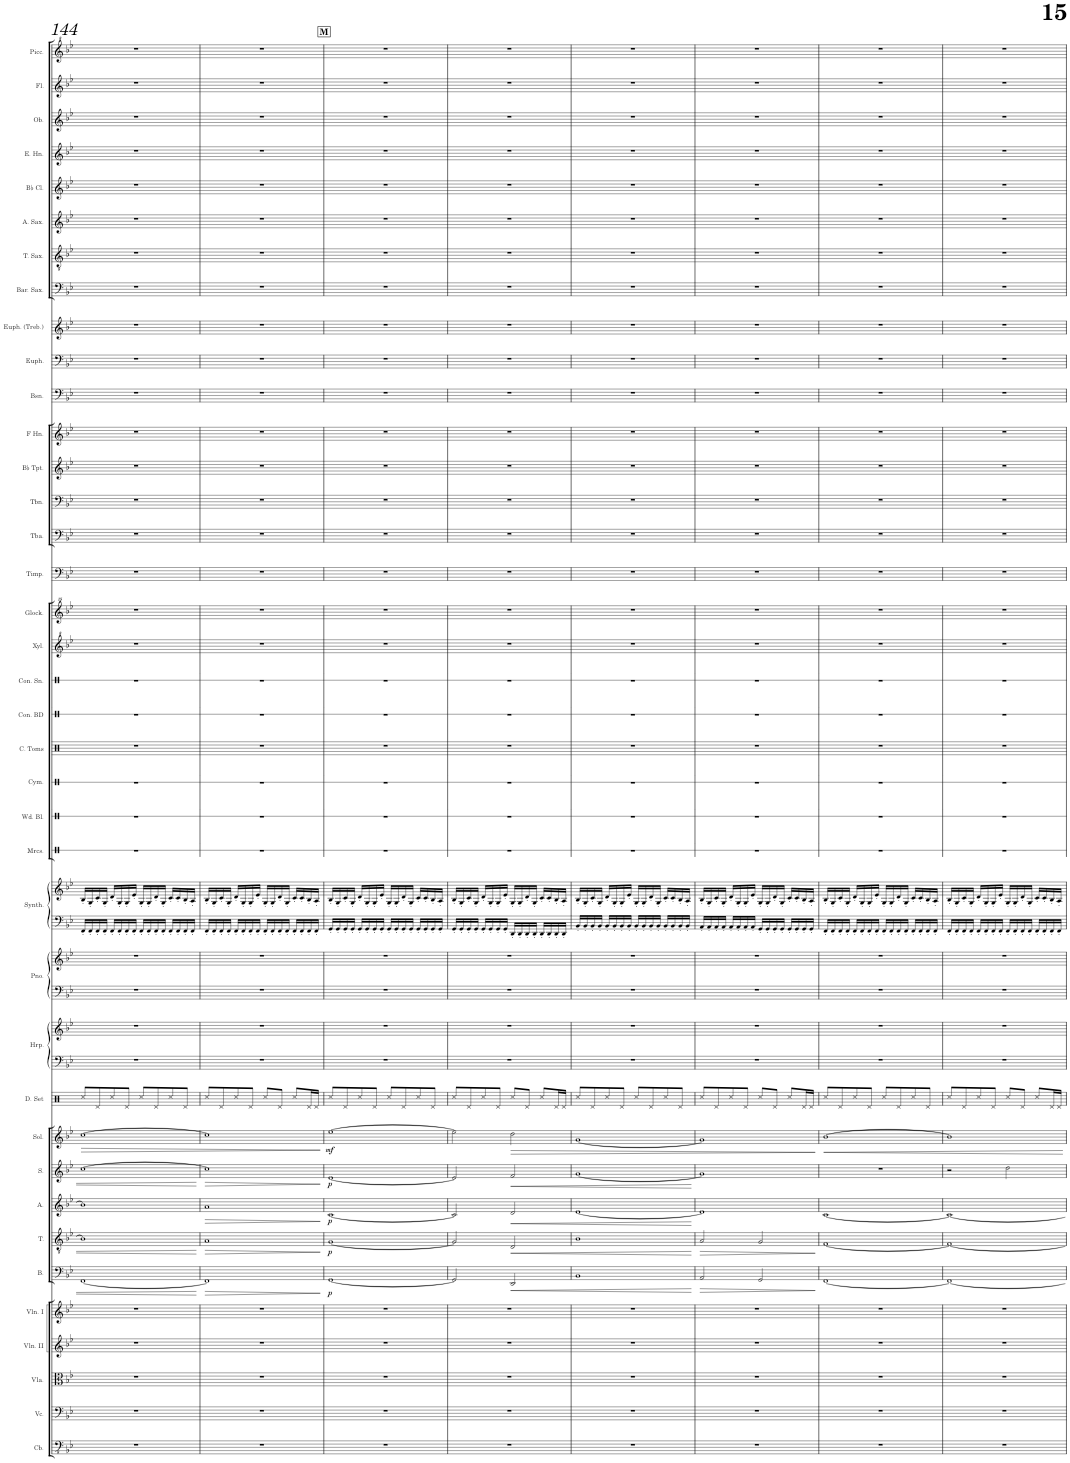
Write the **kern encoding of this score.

**kern	**kern	**kern	**kern	**kern	**kern	**dynam	**kern	**dynam	**kern	**dynam	**kern	**dynam	**kern	**dynam	**kern	**kern	**kern	**kern	**kern	**kern	**kern	**kern	**kern	**kern	**kern	**kern	**kern	**kern	**kern	**kern	**kern	**kern	**kern	**kern	**kern	**kern	**kern	**kern	**kern	**kern	**kern	**kern	**kern	**kern	**kern
*part38	*part37	*part36	*part35	*part34	*part33	*part33	*part32	*part32	*part31	*part31	*part30	*part30	*part29	*part29	*part28	*part27	*part27	*part26	*part26	*part25	*part25	*part24	*part23	*part22	*part21	*part20	*part19	*part18	*part17	*part16	*part15	*part14	*part13	*part12	*part11	*part10	*part9	*part8	*part7	*part6	*part5	*part4	*part3	*part2	*part1
*staff41	*staff40	*staff39	*staff38	*staff37	*staff36	*staff36	*staff35	*staff35	*staff34	*staff34	*staff33	*staff33	*staff32	*staff32	*staff31	*staff30	*staff29	*staff28	*staff27	*staff26	*staff25	*staff24	*staff23	*staff22	*staff21	*staff20	*staff19	*staff18	*staff17	*staff16	*staff15	*staff14	*staff13	*staff12	*staff11	*staff10	*staff9	*staff8	*staff7	*staff6	*staff5	*staff4	*staff3	*staff2	*staff1
*I"Contrabass	*I"Violoncello	*I"Viola	*I"Violin II	*I"Violin I	*I"Bass	*	*I"Tenor	*	*I"Alto	*	*I"Soprano	*	*I"Solo	*	*I"Drumset	*I"Harp	*	*I"Piano	*	*I"Bass Synthesizer	*	*I"Maracas	*I"Wood Blocks	*I"Cymbal	*I"Concert Toms	*I"Concert Bass Drum	*I"Concert Snare Drum	*I"Xylophone	*I"Glockenspiel	*I"Timpani	*I"Tuba	*I"Trombone	*I"Bb Trumpet	*I"Horn in F	*I"Bassoon	*I"Euphonium	*I"Euphonium (Treble Clef)	*I"Baritone Saxophone	*I"Tenor Saxophone	*I"Alto Saxophone	*I"Bb Clarinet	*I"English Horn	*I"Oboe	*I"Flute	*I"Piccolo
*I'Cb.	*I'Vc.	*I'Vla.	*I'Vln. II	*I'Vln. I	*I'B.	*	*I'T.	*	*I'A.	*	*I'S.	*	*I'Sol.	*	*I'D. Set	*I'Hrp.	*	*I'Pno.	*	*I'Synth.	*	*I'Mrcs.	*I'Wd. Bl.	*I'Cym.	*I'C. Toms	*I'Con. BD	*I'Con. Sn.	*I'Xyl.	*I'Glock.	*I'Timp.	*I'Tba.	*I'Tbn.	*I'Bb Tpt.	*	*I'Bsn.	*I'Euph.	*I'Euph. (Treb.)	*I'Bar. Sax.	*I'T. Sax.	*I'A. Sax.	*I'Bb Cl.	*I'E. Hn.	*I'Ob.	*I'Fl.	*I'Picc.
!!LO:PB:g=z
*clefFv4	*clefF4	*clefC3	*clefG2	*clefG2	*clefF4	*	*clefGv2	*	*clefG2	*	*clefG2	*	*clefG2	*	*clefX	*clefF4	*clefG2	*clefF4	*clefG2	*clefF4	*clefG2	*clefX	*clefX	*clefX	*clefX	*clefX	*clefX	*clefG^2	*clefG^^2	*clefF4	*clefF4	*clefF4	*clefG2	*clefG2	*clefF4	*clefF4	*clefG2	*clefF4	*clefGv2	*clefG2	*clefG2	*clefG2	*clefG2	*clefG2	*clefG^2
*ITrd7c12	*	*	*	*	*	*	*	*	*	*	*	*	*	*	*	*	*	*	*	*	*	*	*	*	*	*	*	*	*	*	*	*	*ITrd1c2	*ITrd4c7	*	*	*	*ITrd12c21	*ITrd8c14	*ITrd5c9	*ITrd1c2	*ITrd4c7	*	*	*ITrd-7c-12
*k[b-e-]	*k[b-e-]	*k[b-e-]	*k[b-e-]	*k[b-e-]	*k[b-e-]	*	*k[b-e-]	*	*k[b-e-]	*	*k[b-e-]	*	*k[b-e-]	*	*k[]	*k[b-e-]	*k[b-e-]	*k[b-e-]	*k[b-e-]	*k[b-e-]	*k[b-e-]	*k[]	*k[]	*k[]	*k[]	*k[]	*k[]	*k[b-e-]	*k[b-e-]	*k[b-e-]	*k[b-e-]	*k[b-e-]	*k[b-e-]	*k[b-e-]	*k[b-e-]	*k[b-e-]	*k[b-e-]	*k[b-e-]	*k[b-e-]	*k[b-e-]	*k[b-e-]	*k[b-e-]	*k[b-e-]	*k[b-e-]	*k[b-e-]
*M4/4	*M4/4	*M4/4	*M4/4	*M4/4	*M4/4	*	*M4/4	*	*M4/4	*	*M4/4	*	*M4/4	*	*M4/4	*M4/4	*M4/4	*M4/4	*M4/4	*M4/4	*M4/4	*M4/4	*M4/4	*M4/4	*M4/4	*M4/4	*M4/4	*M4/4	*M4/4	*M4/4	*M4/4	*M4/4	*M4/4	*M4/4	*M4/4	*M4/4	*M4/4	*M4/4	*M4/4	*M4/4	*M4/4	*M4/4	*M4/4	*M4/4	*M4/4
=144	=144	=144	=144	=144	=144	=144	=144	=144	=144	=144	=144	=144	=144	=144	=144	=144	=144	=144	=144	=144	=144	=144	=144	=144	=144	=144	=144	=144	=144	=144	=144	=144	=144	=144	=144	=144	=144	=144	=144	=144	=144	=144	=144	=144	=144
!	!	!	!	!	!	!	!	!	!	!	!	!	!	!LO:HP:b	!	!	!	!	!	!	!	!	!	!	!	!	!	!	!	!	!	!	!	!	!	!	!	!	!	!	!	!	!	!	!
1r	1r	1r	1r	1r	[1FF	.	1B-]	.	1b-]	.	[1cc	.	[1cc	>	8Rcc/L	1r	1r	1r	1r	16FF'/LL	16B-'/LL	1r	1r	1r	1r	1r	1r	1r	1r	1r	1r	1r	1r	1r	1r	1r	1r	1r	1r	1r	1r	1r	1r	1r	1r
.	.	.	.	.	.	.	.	.	.	.	.	.	.	.	.	.	.	.	.	16FF'/	16G'/	.	.	.	.	.	.	.	.	.	.	.	.	.	.	.	.	.	.	.	.	.	.	.	.
.	.	.	.	.	.	.	.	.	.	.	.	.	.	.	8Rd/	.	.	.	.	16FF'/	16c'/	.	.	.	.	.	.	.	.	.	.	.	.	.	.	.	.	.	.	.	.	.	.	.	.
.	.	.	.	.	.	.	.	.	.	.	.	.	.	.	.	.	.	.	.	16FF'/JJ	16G'/JJ	.	.	.	.	.	.	.	.	.	.	.	.	.	.	.	.	.	.	.	.	.	.	.	.
.	.	.	.	.	.	.	.	.	.	.	.	.	.	.	8Rcc/	.	.	.	.	16FF'/LL	16d'/LL	.	.	.	.	.	.	.	.	.	.	.	.	.	.	.	.	.	.	.	.	.	.	.	.
.	.	.	.	.	.	.	.	.	.	.	.	.	.	.	.	.	.	.	.	16FF'/	16G'/	.	.	.	.	.	.	.	.	.	.	.	.	.	.	.	.	.	.	.	.	.	.	.	.
.	.	.	.	.	.	.	.	.	.	.	.	.	.	.	8Rd/J	.	.	.	.	16FF'/	16G'/	.	.	.	.	.	.	.	.	.	.	.	.	.	.	.	.	.	.	.	.	.	.	.	.
.	.	.	.	.	.	.	.	.	.	.	.	.	.	.	.	.	.	.	.	16FF'/JJ	16e-'/JJ	.	.	.	.	.	.	.	.	.	.	.	.	.	.	.	.	.	.	.	.	.	.	.	.
.	.	.	.	.	.	.	.	.	.	.	.	.	.	.	8Rcc/L	.	.	.	.	16FF'/LL	16G'/LL	.	.	.	.	.	.	.	.	.	.	.	.	.	.	.	.	.	.	.	.	.	.	.	.
.	.	.	.	.	.	.	.	.	.	.	.	.	.	.	.	.	.	.	.	16FF'/	16G'/	.	.	.	.	.	.	.	.	.	.	.	.	.	.	.	.	.	.	.	.	.	.	.	.
.	.	.	.	.	.	.	.	.	.	.	.	.	.	.	8Rd/	.	.	.	.	16FF'/	16d'/	.	.	.	.	.	.	.	.	.	.	.	.	.	.	.	.	.	.	.	.	.	.	.	.
.	.	.	.	.	.	.	.	.	.	.	.	.	.	.	.	.	.	.	.	16FF'/JJ	16G'/JJ	.	.	.	.	.	.	.	.	.	.	.	.	.	.	.	.	.	.	.	.	.	.	.	.
.	.	.	.	.	.	.	.	.	.	.	.	.	.	.	8Rcc/	.	.	.	.	16FF'/LL	16c'/LL	.	.	.	.	.	.	.	.	.	.	.	.	.	.	.	.	.	.	.	.	.	.	.	.
.	.	.	.	.	.	.	.	.	.	.	.	.	.	.	.	.	.	.	.	16FF'/	16c'/	.	.	.	.	.	.	.	.	.	.	.	.	.	.	.	.	.	.	.	.	.	.	.	.
.	.	.	.	.	.	.	.	.	.	.	.	.	.	.	8Rd/J	.	.	.	.	16FF'/	16B-'/	.	.	.	.	.	.	.	.	.	.	.	.	.	.	.	.	.	.	.	.	.	.	.	.
.	.	.	.	.	.	.	.	.	.	.	.	.	.	.	.	.	.	.	.	16FF'/JJ	16A'/JJ	.	.	.	.	.	.	.	.	.	.	.	.	.	.	.	.	.	.	.	.	.	.	.	.
=145	=145	=145	=145	=145	=145	=145	=145	=145	=145	=145	=145	=145	=145	=145	=145	=145	=145	=145	=145	=145	=145	=145	=145	=145	=145	=145	=145	=145	=145	=145	=145	=145	=145	=145	=145	=145	=145	=145	=145	=145	=145	=145	=145	=145	=145
!	!	!	!	!	!	!LO:HP:b	!	!LO:HP:b	!	!LO:HP:b	!	!LO:HP:b	!	!	!	!	!	!	!	!	!	!	!	!	!	!	!	!	!	!	!	!	!	!	!	!	!	!	!	!	!	!	!	!	!
1r	1r	1r	1r	1r	1FF]	>	1A	>	1a	>	1cc]	>	1cc]	.	8Rcc/L	1r	1r	1r	1r	16FF'/LL	16B-'/LL	1r	1r	1r	1r	1r	1r	1r	1r	1r	1r	1r	1r	1r	1r	1r	1r	1r	1r	1r	1r	1r	1r	1r	1r
.	.	.	.	.	.	.	.	.	.	.	.	.	.	.	.	.	.	.	.	16FF'/	16G'/	.	.	.	.	.	.	.	.	.	.	.	.	.	.	.	.	.	.	.	.	.	.	.	.
.	.	.	.	.	.	.	.	.	.	.	.	.	.	.	8Rd/	.	.	.	.	16FF'/	16c'/	.	.	.	.	.	.	.	.	.	.	.	.	.	.	.	.	.	.	.	.	.	.	.	.
.	.	.	.	.	.	.	.	.	.	.	.	.	.	.	.	.	.	.	.	16FF'/JJ	16G'/JJ	.	.	.	.	.	.	.	.	.	.	.	.	.	.	.	.	.	.	.	.	.	.	.	.
.	.	.	.	.	.	.	.	.	.	.	.	.	.	.	8Rcc/	.	.	.	.	16FF'/LL	16d'/LL	.	.	.	.	.	.	.	.	.	.	.	.	.	.	.	.	.	.	.	.	.	.	.	.
.	.	.	.	.	.	.	.	.	.	.	.	.	.	.	.	.	.	.	.	16FF'/	16G'/	.	.	.	.	.	.	.	.	.	.	.	.	.	.	.	.	.	.	.	.	.	.	.	.
.	.	.	.	.	.	.	.	.	.	.	.	.	.	.	8Rd/J	.	.	.	.	16FF'/	16G'/	.	.	.	.	.	.	.	.	.	.	.	.	.	.	.	.	.	.	.	.	.	.	.	.
.	.	.	.	.	.	.	.	.	.	.	.	.	.	.	.	.	.	.	.	16FF'/JJ	16e-'/JJ	.	.	.	.	.	.	.	.	.	.	.	.	.	.	.	.	.	.	.	.	.	.	.	.
.	.	.	.	.	.	.	.	.	.	.	.	.	.	.	8Rcc/L	.	.	.	.	16FF'/LL	16G'/LL	.	.	.	.	.	.	.	.	.	.	.	.	.	.	.	.	.	.	.	.	.	.	.	.
.	.	.	.	.	.	.	.	.	.	.	.	.	.	.	.	.	.	.	.	16FF'/	16G'/	.	.	.	.	.	.	.	.	.	.	.	.	.	.	.	.	.	.	.	.	.	.	.	.
.	.	.	.	.	.	.	.	.	.	.	.	.	.	.	8Rd/J	.	.	.	.	16FF'/	16d'/	.	.	.	.	.	.	.	.	.	.	.	.	.	.	.	.	.	.	.	.	.	.	.	.
.	.	.	.	.	.	.	.	.	.	.	.	.	.	.	.	.	.	.	.	16FF'/JJ	16G'/JJ	.	.	.	.	.	.	.	.	.	.	.	.	.	.	.	.	.	.	.	.	.	.	.	.
.	.	.	.	.	.	.	.	.	.	.	.	.	.	.	8Rcc/L	.	.	.	.	16FF'/LL	16c'/LL	.	.	.	.	.	.	.	.	.	.	.	.	.	.	.	.	.	.	.	.	.	.	.	.
.	.	.	.	.	.	.	.	.	.	.	.	.	.	.	.	.	.	.	.	16FF'/	16c'/	.	.	.	.	.	.	.	.	.	.	.	.	.	.	.	.	.	.	.	.	.	.	.	.
.	.	.	.	.	.	.	.	.	.	.	.	.	.	.	16Rd/L	.	.	.	.	16FF'/	16B-'/	.	.	.	.	.	.	.	.	.	.	.	.	.	.	.	.	.	.	.	.	.	.	.	.
.	.	.	.	.	.	.	.	.	.	.	.	.	.	.	16Rd/JJ	.	.	.	.	16FF'/JJ	16A'/JJ	.	.	.	.	.	.	.	.	.	.	.	.	.	.	.	.	.	.	.	.	.	.	.	.
.	.	.	.	.	.	]	.	]	.	]	.	]	.	]	.	.	.	.	.	.	.	.	.	.	.	.	.	.	.	.	.	.	.	.	.	.	.	.	.	.	.	.	.	.	.
!!LO:REH:place=s1:a:B:cj:fs=14:t=M
=146	=146	=146	=146	=146	=146	=146	=146	=146	=146	=146	=146	=146	=146	=146	=146	=146	=146	=146	=146	=146	=146	=146	=146	=146	=146	=146	=146	=146	=146	=146	=146	=146	=146	=146	=146	=146	=146	=146	=146	=146	=146	=146	=146	=146	=146
!	!	!	!	!	!	!LO:DY:b	!	!LO:DY:b	!	!LO:DY:b	!	!LO:DY:b	!	!LO:DY:b	!	!	!	!	!	!	!	!	!	!	!	!	!	!	!	!	!	!	!	!	!	!	!	!	!	!	!	!	!	!	!
1r	1r	1r	1r	1r	[1GG	p	[1G	p	[1c	p	[1e-	p	[1ee-	mf	8Rcc/L	1r	1r	1r	1r	16GG'/LL	16B-'/LL	1r	1r	1r	1r	1r	1r	1r	1r	1r	1r	1r	1r	1r	1r	1r	1r	1r	1r	1r	1r	1r	1r	1r	1r
.	.	.	.	.	.	.	.	.	.	.	.	.	.	.	.	.	.	.	.	16GG'/	16G'/	.	.	.	.	.	.	.	.	.	.	.	.	.	.	.	.	.	.	.	.	.	.	.	.
.	.	.	.	.	.	.	.	.	.	.	.	.	.	.	8Rd/	.	.	.	.	16GG'/	16c'/	.	.	.	.	.	.	.	.	.	.	.	.	.	.	.	.	.	.	.	.	.	.	.	.
.	.	.	.	.	.	.	.	.	.	.	.	.	.	.	.	.	.	.	.	16GG'/JJ	16G'/JJ	.	.	.	.	.	.	.	.	.	.	.	.	.	.	.	.	.	.	.	.	.	.	.	.
.	.	.	.	.	.	.	.	.	.	.	.	.	.	.	8Rcc/	.	.	.	.	16GG'/LL	16d'/LL	.	.	.	.	.	.	.	.	.	.	.	.	.	.	.	.	.	.	.	.	.	.	.	.
.	.	.	.	.	.	.	.	.	.	.	.	.	.	.	.	.	.	.	.	16GG'/	16G'/	.	.	.	.	.	.	.	.	.	.	.	.	.	.	.	.	.	.	.	.	.	.	.	.
.	.	.	.	.	.	.	.	.	.	.	.	.	.	.	8Rd/J	.	.	.	.	16GG'/	16G'/	.	.	.	.	.	.	.	.	.	.	.	.	.	.	.	.	.	.	.	.	.	.	.	.
.	.	.	.	.	.	.	.	.	.	.	.	.	.	.	.	.	.	.	.	16GG'/JJ	16e-'/JJ	.	.	.	.	.	.	.	.	.	.	.	.	.	.	.	.	.	.	.	.	.	.	.	.
.	.	.	.	.	.	.	.	.	.	.	.	.	.	.	8Rcc/L	.	.	.	.	16GG'/LL	16G'/LL	.	.	.	.	.	.	.	.	.	.	.	.	.	.	.	.	.	.	.	.	.	.	.	.
.	.	.	.	.	.	.	.	.	.	.	.	.	.	.	.	.	.	.	.	16GG'/	16G'/	.	.	.	.	.	.	.	.	.	.	.	.	.	.	.	.	.	.	.	.	.	.	.	.
.	.	.	.	.	.	.	.	.	.	.	.	.	.	.	8Rd/	.	.	.	.	16GG'/	16d'/	.	.	.	.	.	.	.	.	.	.	.	.	.	.	.	.	.	.	.	.	.	.	.	.
.	.	.	.	.	.	.	.	.	.	.	.	.	.	.	.	.	.	.	.	16GG'/JJ	16G'/JJ	.	.	.	.	.	.	.	.	.	.	.	.	.	.	.	.	.	.	.	.	.	.	.	.
.	.	.	.	.	.	.	.	.	.	.	.	.	.	.	8Rcc/	.	.	.	.	16GG'/LL	16c'/LL	.	.	.	.	.	.	.	.	.	.	.	.	.	.	.	.	.	.	.	.	.	.	.	.
.	.	.	.	.	.	.	.	.	.	.	.	.	.	.	.	.	.	.	.	16GG'/	16c'/	.	.	.	.	.	.	.	.	.	.	.	.	.	.	.	.	.	.	.	.	.	.	.	.
.	.	.	.	.	.	.	.	.	.	.	.	.	.	.	8Rd/J	.	.	.	.	16GG'/	16B-'/	.	.	.	.	.	.	.	.	.	.	.	.	.	.	.	.	.	.	.	.	.	.	.	.
.	.	.	.	.	.	.	.	.	.	.	.	.	.	.	.	.	.	.	.	16GG'/JJ	16A'/JJ	.	.	.	.	.	.	.	.	.	.	.	.	.	.	.	.	.	.	.	.	.	.	.	.
=147	=147	=147	=147	=147	=147	=147	=147	=147	=147	=147	=147	=147	=147	=147	=147	=147	=147	=147	=147	=147	=147	=147	=147	=147	=147	=147	=147	=147	=147	=147	=147	=147	=147	=147	=147	=147	=147	=147	=147	=147	=147	=147	=147	=147	=147
1r	1r	1r	1r	1r	2GG/]	.	2G/]	.	2c/]	.	2e-/]	.	2ee-\]	.	8Rcc/L	1r	1r	1r	1r	16GG'/LL	16B-'/LL	1r	1r	1r	1r	1r	1r	1r	1r	1r	1r	1r	1r	1r	1r	1r	1r	1r	1r	1r	1r	1r	1r	1r	1r
.	.	.	.	.	.	.	.	.	.	.	.	.	.	.	.	.	.	.	.	16GG'/	16G'/	.	.	.	.	.	.	.	.	.	.	.	.	.	.	.	.	.	.	.	.	.	.	.	.
.	.	.	.	.	.	.	.	.	.	.	.	.	.	.	8Rd/	.	.	.	.	16GG'/	16c'/	.	.	.	.	.	.	.	.	.	.	.	.	.	.	.	.	.	.	.	.	.	.	.	.
.	.	.	.	.	.	.	.	.	.	.	.	.	.	.	.	.	.	.	.	16GG'/JJ	16G'/JJ	.	.	.	.	.	.	.	.	.	.	.	.	.	.	.	.	.	.	.	.	.	.	.	.
.	.	.	.	.	.	.	.	.	.	.	.	.	.	.	8Rcc/	.	.	.	.	16GG'/LL	16d'/LL	.	.	.	.	.	.	.	.	.	.	.	.	.	.	.	.	.	.	.	.	.	.	.	.
.	.	.	.	.	.	.	.	.	.	.	.	.	.	.	.	.	.	.	.	16GG'/	16G'/	.	.	.	.	.	.	.	.	.	.	.	.	.	.	.	.	.	.	.	.	.	.	.	.
.	.	.	.	.	.	.	.	.	.	.	.	.	.	.	8Rd/J	.	.	.	.	16GG'/	16G'/	.	.	.	.	.	.	.	.	.	.	.	.	.	.	.	.	.	.	.	.	.	.	.	.
.	.	.	.	.	.	.	.	.	.	.	.	.	.	.	.	.	.	.	.	16GG'/JJ	16e-'/JJ	.	.	.	.	.	.	.	.	.	.	.	.	.	.	.	.	.	.	.	.	.	.	.	.
!	!	!	!	!	!	!LO:HP:b	!	!LO:HP:b	!	!LO:HP:b	!	!LO:HP:b	!	!LO:HP:b	!	!	!	!	!	!	!	!	!	!	!	!	!	!	!	!	!	!	!	!	!	!	!	!	!	!	!	!	!	!	!
.	.	.	.	.	2DD/	<	2D/	<	2d/	<	2f/	<	2dd\	>	8Rcc/L	.	.	.	.	16DD'/LL	16G'/LL	.	.	.	.	.	.	.	.	.	.	.	.	.	.	.	.	.	.	.	.	.	.	.	.
.	.	.	.	.	.	.	.	.	.	.	.	.	.	.	.	.	.	.	.	16DD'/	16G'/	.	.	.	.	.	.	.	.	.	.	.	.	.	.	.	.	.	.	.	.	.	.	.	.
.	.	.	.	.	.	.	.	.	.	.	.	.	.	.	8Rd/J	.	.	.	.	16DD'/	16d'/	.	.	.	.	.	.	.	.	.	.	.	.	.	.	.	.	.	.	.	.	.	.	.	.
.	.	.	.	.	.	.	.	.	.	.	.	.	.	.	.	.	.	.	.	16DD'/JJ	16G'/JJ	.	.	.	.	.	.	.	.	.	.	.	.	.	.	.	.	.	.	.	.	.	.	.	.
.	.	.	.	.	.	.	.	.	.	.	.	.	.	.	8Rcc/L	.	.	.	.	16DD'/LL	16c'/LL	.	.	.	.	.	.	.	.	.	.	.	.	.	.	.	.	.	.	.	.	.	.	.	.
.	.	.	.	.	.	.	.	.	.	.	.	.	.	.	.	.	.	.	.	16DD'/	16c'/	.	.	.	.	.	.	.	.	.	.	.	.	.	.	.	.	.	.	.	.	.	.	.	.
.	.	.	.	.	.	.	.	.	.	.	.	.	.	.	16Rd/L	.	.	.	.	16DD'/	16B-'/	.	.	.	.	.	.	.	.	.	.	.	.	.	.	.	.	.	.	.	.	.	.	.	.
.	.	.	.	.	.	.	.	.	.	.	.	.	.	.	16Rd/JJ	.	.	.	.	16DD'/JJ	16A'/JJ	.	.	.	.	.	.	.	.	.	.	.	.	.	.	.	.	.	.	.	.	.	.	.	.
=148	=148	=148	=148	=148	=148	=148	=148	=148	=148	=148	=148	=148	=148	=148	=148	=148	=148	=148	=148	=148	=148	=148	=148	=148	=148	=148	=148	=148	=148	=148	=148	=148	=148	=148	=148	=148	=148	=148	=148	=148	=148	=148	=148	=148	=148
1r	1r	1r	1r	1r	1BB-	.	1B-	.	[1e-	.	[1g	.	[1g	.	8Rcc/L	1r	1r	1r	1r	16BB-'/LL	16B-'/LL	1r	1r	1r	1r	1r	1r	1r	1r	1r	1r	1r	1r	1r	1r	1r	1r	1r	1r	1r	1r	1r	1r	1r	1r
.	.	.	.	.	.	.	.	.	.	.	.	.	.	.	.	.	.	.	.	16BB-'/	16G'/	.	.	.	.	.	.	.	.	.	.	.	.	.	.	.	.	.	.	.	.	.	.	.	.
.	.	.	.	.	.	.	.	.	.	.	.	.	.	.	8Rd/	.	.	.	.	16BB-'/	16c'/	.	.	.	.	.	.	.	.	.	.	.	.	.	.	.	.	.	.	.	.	.	.	.	.
.	.	.	.	.	.	.	.	.	.	.	.	.	.	.	.	.	.	.	.	16BB-'/JJ	16G'/JJ	.	.	.	.	.	.	.	.	.	.	.	.	.	.	.	.	.	.	.	.	.	.	.	.
.	.	.	.	.	.	.	.	.	.	.	.	.	.	.	8Rcc/	.	.	.	.	16BB-'/LL	16d'/LL	.	.	.	.	.	.	.	.	.	.	.	.	.	.	.	.	.	.	.	.	.	.	.	.
.	.	.	.	.	.	.	.	.	.	.	.	.	.	.	.	.	.	.	.	16BB-'/	16G'/	.	.	.	.	.	.	.	.	.	.	.	.	.	.	.	.	.	.	.	.	.	.	.	.
.	.	.	.	.	.	.	.	.	.	.	.	.	.	.	8Rd/J	.	.	.	.	16BB-'/	16G'/	.	.	.	.	.	.	.	.	.	.	.	.	.	.	.	.	.	.	.	.	.	.	.	.
.	.	.	.	.	.	.	.	.	.	.	.	.	.	.	.	.	.	.	.	16BB-'/JJ	16e-'/JJ	.	.	.	.	.	.	.	.	.	.	.	.	.	.	.	.	.	.	.	.	.	.	.	.
.	.	.	.	.	.	.	.	.	.	.	.	.	.	.	8Rcc/L	.	.	.	.	16BB-'/LL	16G'/LL	.	.	.	.	.	.	.	.	.	.	.	.	.	.	.	.	.	.	.	.	.	.	.	.
.	.	.	.	.	.	.	.	.	.	.	.	.	.	.	.	.	.	.	.	16BB-'/	16G'/	.	.	.	.	.	.	.	.	.	.	.	.	.	.	.	.	.	.	.	.	.	.	.	.
.	.	.	.	.	.	.	.	.	.	.	.	.	.	.	8Rd/	.	.	.	.	16BB-'/	16d'/	.	.	.	.	.	.	.	.	.	.	.	.	.	.	.	.	.	.	.	.	.	.	.	.
.	.	.	.	.	.	.	.	.	.	.	.	.	.	.	.	.	.	.	.	16BB-'/JJ	16G'/JJ	.	.	.	.	.	.	.	.	.	.	.	.	.	.	.	.	.	.	.	.	.	.	.	.
.	.	.	.	.	.	.	.	.	.	.	.	.	.	.	8Rcc/	.	.	.	.	16BB-'/LL	16c'/LL	.	.	.	.	.	.	.	.	.	.	.	.	.	.	.	.	.	.	.	.	.	.	.	.
.	.	.	.	.	.	.	.	.	.	.	.	.	.	.	.	.	.	.	.	16BB-'/	16c'/	.	.	.	.	.	.	.	.	.	.	.	.	.	.	.	.	.	.	.	.	.	.	.	.
.	.	.	.	.	.	.	.	.	.	.	.	.	.	.	8Rd/J	.	.	.	.	16BB-'/	16B-'/	.	.	.	.	.	.	.	.	.	.	.	.	.	.	.	.	.	.	.	.	.	.	.	.
.	.	.	.	.	.	.	.	.	.	.	.	.	.	.	.	.	.	.	.	16BB-'/JJ	16A'/JJ	.	.	.	.	.	.	.	.	.	.	.	.	.	.	.	.	.	.	.	.	.	.	.	.
.	.	.	.	.	.	[	.	[	.	[	.	[	.	.	.	.	.	.	.	.	.	.	.	.	.	.	.	.	.	.	.	.	.	.	.	.	.	.	.	.	.	.	.	.	.
=149	=149	=149	=149	=149	=149	=149	=149	=149	=149	=149	=149	=149	=149	=149	=149	=149	=149	=149	=149	=149	=149	=149	=149	=149	=149	=149	=149	=149	=149	=149	=149	=149	=149	=149	=149	=149	=149	=149	=149	=149	=149	=149	=149	=149	=149
!	!	!	!	!	!	!LO:HP:b	!	!LO:HP:b	!	!	!	!	!	!	!	!	!	!	!	!	!	!	!	!	!	!	!	!	!	!	!	!	!	!	!	!	!	!	!	!	!	!	!	!	!
1r	1r	1r	1r	1r	2AA/	>	2A/	>	1e-]	.	1g]	.	1g]	.	8Rcc/L	1r	1r	1r	1r	16AA'/LL	16B-'/LL	1r	1r	1r	1r	1r	1r	1r	1r	1r	1r	1r	1r	1r	1r	1r	1r	1r	1r	1r	1r	1r	1r	1r	1r
.	.	.	.	.	.	.	.	.	.	.	.	.	.	.	.	.	.	.	.	16AA'/	16G'/	.	.	.	.	.	.	.	.	.	.	.	.	.	.	.	.	.	.	.	.	.	.	.	.
.	.	.	.	.	.	.	.	.	.	.	.	.	.	.	8Rd/	.	.	.	.	16AA'/	16c'/	.	.	.	.	.	.	.	.	.	.	.	.	.	.	.	.	.	.	.	.	.	.	.	.
.	.	.	.	.	.	.	.	.	.	.	.	.	.	.	.	.	.	.	.	16AA'/JJ	16G'/JJ	.	.	.	.	.	.	.	.	.	.	.	.	.	.	.	.	.	.	.	.	.	.	.	.
.	.	.	.	.	.	.	.	.	.	.	.	.	.	.	8Rcc/	.	.	.	.	16AA'/LL	16d'/LL	.	.	.	.	.	.	.	.	.	.	.	.	.	.	.	.	.	.	.	.	.	.	.	.
.	.	.	.	.	.	.	.	.	.	.	.	.	.	.	.	.	.	.	.	16AA'/	16G'/	.	.	.	.	.	.	.	.	.	.	.	.	.	.	.	.	.	.	.	.	.	.	.	.
.	.	.	.	.	.	.	.	.	.	.	.	.	.	.	8Rd/J	.	.	.	.	16AA'/	16G'/	.	.	.	.	.	.	.	.	.	.	.	.	.	.	.	.	.	.	.	.	.	.	.	.
.	.	.	.	.	.	.	.	.	.	.	.	.	.	.	.	.	.	.	.	16AA'/JJ	16e-'/JJ	.	.	.	.	.	.	.	.	.	.	.	.	.	.	.	.	.	.	.	.	.	.	.	.
.	.	.	.	.	2GG/	.	2G/	.	.	.	.	.	.	.	8Rcc/L	.	.	.	.	16GG'/LL	16G'/LL	.	.	.	.	.	.	.	.	.	.	.	.	.	.	.	.	.	.	.	.	.	.	.	.
.	.	.	.	.	.	.	.	.	.	.	.	.	.	.	.	.	.	.	.	16GG'/	16G'/	.	.	.	.	.	.	.	.	.	.	.	.	.	.	.	.	.	.	.	.	.	.	.	.
.	.	.	.	.	.	.	.	.	.	.	.	.	.	.	8Rd/J	.	.	.	.	16GG'/	16d'/	.	.	.	.	.	.	.	.	.	.	.	.	.	.	.	.	.	.	.	.	.	.	.	.
.	.	.	.	.	.	.	.	.	.	.	.	.	.	.	.	.	.	.	.	16GG'/JJ	16G'/JJ	.	.	.	.	.	.	.	.	.	.	.	.	.	.	.	.	.	.	.	.	.	.	.	.
.	.	.	.	.	.	.	.	.	.	.	.	.	.	.	8Rcc/L	.	.	.	.	16GG'/LL	16c'/LL	.	.	.	.	.	.	.	.	.	.	.	.	.	.	.	.	.	.	.	.	.	.	.	.
.	.	.	.	.	.	.	.	.	.	.	.	.	.	.	.	.	.	.	.	16GG'/	16c'/	.	.	.	.	.	.	.	.	.	.	.	.	.	.	.	.	.	.	.	.	.	.	.	.
.	.	.	.	.	.	.	.	.	.	.	.	.	.	.	16Rd/L	.	.	.	.	16GG'/	16B-'/	.	.	.	.	.	.	.	.	.	.	.	.	.	.	.	.	.	.	.	.	.	.	.	.
.	.	.	.	.	.	.	.	.	.	.	.	.	.	.	16Rd/JJ	.	.	.	.	16GG'/JJ	16A'/JJ	.	.	.	.	.	.	.	.	.	.	.	.	.	.	.	.	.	.	.	.	.	.	.	.
.	.	.	.	.	.	]	.	]	.	.	.	.	.	]	.	.	.	.	.	.	.	.	.	.	.	.	.	.	.	.	.	.	.	.	.	.	.	.	.	.	.	.	.	.	.
=150	=150	=150	=150	=150	=150	=150	=150	=150	=150	=150	=150	=150	=150	=150	=150	=150	=150	=150	=150	=150	=150	=150	=150	=150	=150	=150	=150	=150	=150	=150	=150	=150	=150	=150	=150	=150	=150	=150	=150	=150	=150	=150	=150	=150	=150
!	!	!	!	!	!	!	!	!	!	!	!	!	!	!LO:HP:b	!	!	!	!	!	!	!	!	!	!	!	!	!	!	!	!	!	!	!	!	!	!	!	!	!	!	!	!	!	!	!
1r	1r	1r	1r	1r	[1FF	.	[1F	.	[1c	.	1r	.	[1b-	<	8Rcc/L	1r	1r	1r	1r	16FF'/LL	16B-'/LL	1r	1r	1r	1r	1r	1r	1r	1r	1r	1r	1r	1r	1r	1r	1r	1r	1r	1r	1r	1r	1r	1r	1r	1r
.	.	.	.	.	.	.	.	.	.	.	.	.	.	.	.	.	.	.	.	16FF'/	16G'/	.	.	.	.	.	.	.	.	.	.	.	.	.	.	.	.	.	.	.	.	.	.	.	.
.	.	.	.	.	.	.	.	.	.	.	.	.	.	.	8Rd/	.	.	.	.	16FF'/	16c'/	.	.	.	.	.	.	.	.	.	.	.	.	.	.	.	.	.	.	.	.	.	.	.	.
.	.	.	.	.	.	.	.	.	.	.	.	.	.	.	.	.	.	.	.	16FF'/JJ	16G'/JJ	.	.	.	.	.	.	.	.	.	.	.	.	.	.	.	.	.	.	.	.	.	.	.	.
.	.	.	.	.	.	.	.	.	.	.	.	.	.	.	8Rcc/	.	.	.	.	16FF'/LL	16d'/LL	.	.	.	.	.	.	.	.	.	.	.	.	.	.	.	.	.	.	.	.	.	.	.	.
.	.	.	.	.	.	.	.	.	.	.	.	.	.	.	.	.	.	.	.	16FF'/	16G'/	.	.	.	.	.	.	.	.	.	.	.	.	.	.	.	.	.	.	.	.	.	.	.	.
.	.	.	.	.	.	.	.	.	.	.	.	.	.	.	8Rd/J	.	.	.	.	16FF'/	16G'/	.	.	.	.	.	.	.	.	.	.	.	.	.	.	.	.	.	.	.	.	.	.	.	.
.	.	.	.	.	.	.	.	.	.	.	.	.	.	.	.	.	.	.	.	16FF'/JJ	16e-'/JJ	.	.	.	.	.	.	.	.	.	.	.	.	.	.	.	.	.	.	.	.	.	.	.	.
.	.	.	.	.	.	.	.	.	.	.	.	.	.	.	8Rcc/L	.	.	.	.	16FF'/LL	16G'/LL	.	.	.	.	.	.	.	.	.	.	.	.	.	.	.	.	.	.	.	.	.	.	.	.
.	.	.	.	.	.	.	.	.	.	.	.	.	.	.	.	.	.	.	.	16FF'/	16G'/	.	.	.	.	.	.	.	.	.	.	.	.	.	.	.	.	.	.	.	.	.	.	.	.
.	.	.	.	.	.	.	.	.	.	.	.	.	.	.	8Rd/	.	.	.	.	16FF'/	16d'/	.	.	.	.	.	.	.	.	.	.	.	.	.	.	.	.	.	.	.	.	.	.	.	.
.	.	.	.	.	.	.	.	.	.	.	.	.	.	.	.	.	.	.	.	16FF'/JJ	16G'/JJ	.	.	.	.	.	.	.	.	.	.	.	.	.	.	.	.	.	.	.	.	.	.	.	.
.	.	.	.	.	.	.	.	.	.	.	.	.	.	.	8Rcc/	.	.	.	.	16FF'/LL	16c'/LL	.	.	.	.	.	.	.	.	.	.	.	.	.	.	.	.	.	.	.	.	.	.	.	.
.	.	.	.	.	.	.	.	.	.	.	.	.	.	.	.	.	.	.	.	16FF'/	16c'/	.	.	.	.	.	.	.	.	.	.	.	.	.	.	.	.	.	.	.	.	.	.	.	.
.	.	.	.	.	.	.	.	.	.	.	.	.	.	.	8Rd/J	.	.	.	.	16FF'/	16B-'/	.	.	.	.	.	.	.	.	.	.	.	.	.	.	.	.	.	.	.	.	.	.	.	.
.	.	.	.	.	.	.	.	.	.	.	.	.	.	.	.	.	.	.	.	16FF'/JJ	16A'/JJ	.	.	.	.	.	.	.	.	.	.	.	.	.	.	.	.	.	.	.	.	.	.	.	.
=151	=151	=151	=151	=151	=151	=151	=151	=151	=151	=151	=151	=151	=151	=151	=151	=151	=151	=151	=151	=151	=151	=151	=151	=151	=151	=151	=151	=151	=151	=151	=151	=151	=151	=151	=151	=151	=151	=151	=151	=151	=151	=151	=151	=151	=151
1r	1r	1r	1r	1r	1FF_	.	1F_	.	1c_	.	2r	.	1b-]	.	8Rcc/L	1r	1r	1r	1r	16FF'/LL	16B-'/LL	1r	1r	1r	1r	1r	1r	1r	1r	1r	1r	1r	1r	1r	1r	1r	1r	1r	1r	1r	1r	1r	1r	1r	1r
.	.	.	.	.	.	.	.	.	.	.	.	.	.	.	.	.	.	.	.	16FF'/	16G'/	.	.	.	.	.	.	.	.	.	.	.	.	.	.	.	.	.	.	.	.	.	.	.	.
.	.	.	.	.	.	.	.	.	.	.	.	.	.	.	8Rd/	.	.	.	.	16FF'/	16c'/	.	.	.	.	.	.	.	.	.	.	.	.	.	.	.	.	.	.	.	.	.	.	.	.
.	.	.	.	.	.	.	.	.	.	.	.	.	.	.	.	.	.	.	.	16FF'/JJ	16G'/JJ	.	.	.	.	.	.	.	.	.	.	.	.	.	.	.	.	.	.	.	.	.	.	.	.
.	.	.	.	.	.	.	.	.	.	.	.	.	.	.	8Rcc/	.	.	.	.	16FF'/LL	16d'/LL	.	.	.	.	.	.	.	.	.	.	.	.	.	.	.	.	.	.	.	.	.	.	.	.
.	.	.	.	.	.	.	.	.	.	.	.	.	.	.	.	.	.	.	.	16FF'/	16G'/	.	.	.	.	.	.	.	.	.	.	.	.	.	.	.	.	.	.	.	.	.	.	.	.
.	.	.	.	.	.	.	.	.	.	.	.	.	.	.	8Rd/J	.	.	.	.	16FF'/	16G'/	.	.	.	.	.	.	.	.	.	.	.	.	.	.	.	.	.	.	.	.	.	.	.	.
.	.	.	.	.	.	.	.	.	.	.	.	.	.	.	.	.	.	.	.	16FF'/JJ	16e-'/JJ	.	.	.	.	.	.	.	.	.	.	.	.	.	.	.	.	.	.	.	.	.	.	.	.
.	.	.	.	.	.	.	.	.	.	.	2dd\	.	.	.	8Rcc/L	.	.	.	.	16FF'/LL	16G'/LL	.	.	.	.	.	.	.	.	.	.	.	.	.	.	.	.	.	.	.	.	.	.	.	.
.	.	.	.	.	.	.	.	.	.	.	.	.	.	.	.	.	.	.	.	16FF'/	16G'/	.	.	.	.	.	.	.	.	.	.	.	.	.	.	.	.	.	.	.	.	.	.	.	.
.	.	.	.	.	.	.	.	.	.	.	.	.	.	.	8Rd/J	.	.	.	.	16FF'/	16d'/	.	.	.	.	.	.	.	.	.	.	.	.	.	.	.	.	.	.	.	.	.	.	.	.
.	.	.	.	.	.	.	.	.	.	.	.	.	.	.	.	.	.	.	.	16FF'/JJ	16G'/JJ	.	.	.	.	.	.	.	.	.	.	.	.	.	.	.	.	.	.	.	.	.	.	.	.
.	.	.	.	.	.	.	.	.	.	.	.	.	.	.	8Rcc/L	.	.	.	.	16FF'/LL	16c'/LL	.	.	.	.	.	.	.	.	.	.	.	.	.	.	.	.	.	.	.	.	.	.	.	.
.	.	.	.	.	.	.	.	.	.	.	.	.	.	.	.	.	.	.	.	16FF'/	16c'/	.	.	.	.	.	.	.	.	.	.	.	.	.	.	.	.	.	.	.	.	.	.	.	.
.	.	.	.	.	.	.	.	.	.	.	.	.	.	.	16Rd/L	.	.	.	.	16FF'/	16B-'/	.	.	.	.	.	.	.	.	.	.	.	.	.	.	.	.	.	.	.	.	.	.	.	.
.	.	.	.	.	.	.	.	.	.	.	.	.	.	.	16Rd/JJ	.	.	.	.	16FF'/JJ	16A'/JJ	.	.	.	.	.	.	.	.	.	.	.	.	.	.	.	.	.	.	.	.	.	.	.	.
.	.	.	.	.	.	.	.	.	.	.	.	.	.	[	.	.	.	.	.	.	.	.	.	.	.	.	.	.	.	.	.	.	.	.	.	.	.	.	.	.	.	.	.	.	.
=	=	=	=	=	=	=	=	=	=	=	=	=	=	=	=	=	=	=	=	=	=	=	=	=	=	=	=	=	=	=	=	=	=	=	=	=	=	=	=	=	=	=	=	=	=
*-	*-	*-	*-	*-	*-	*-	*-	*-	*-	*-	*-	*-	*-	*-	*-	*-	*-	*-	*-	*-	*-	*-	*-	*-	*-	*-	*-	*-	*-	*-	*-	*-	*-	*-	*-	*-	*-	*-	*-	*-	*-	*-	*-	*-	*-
